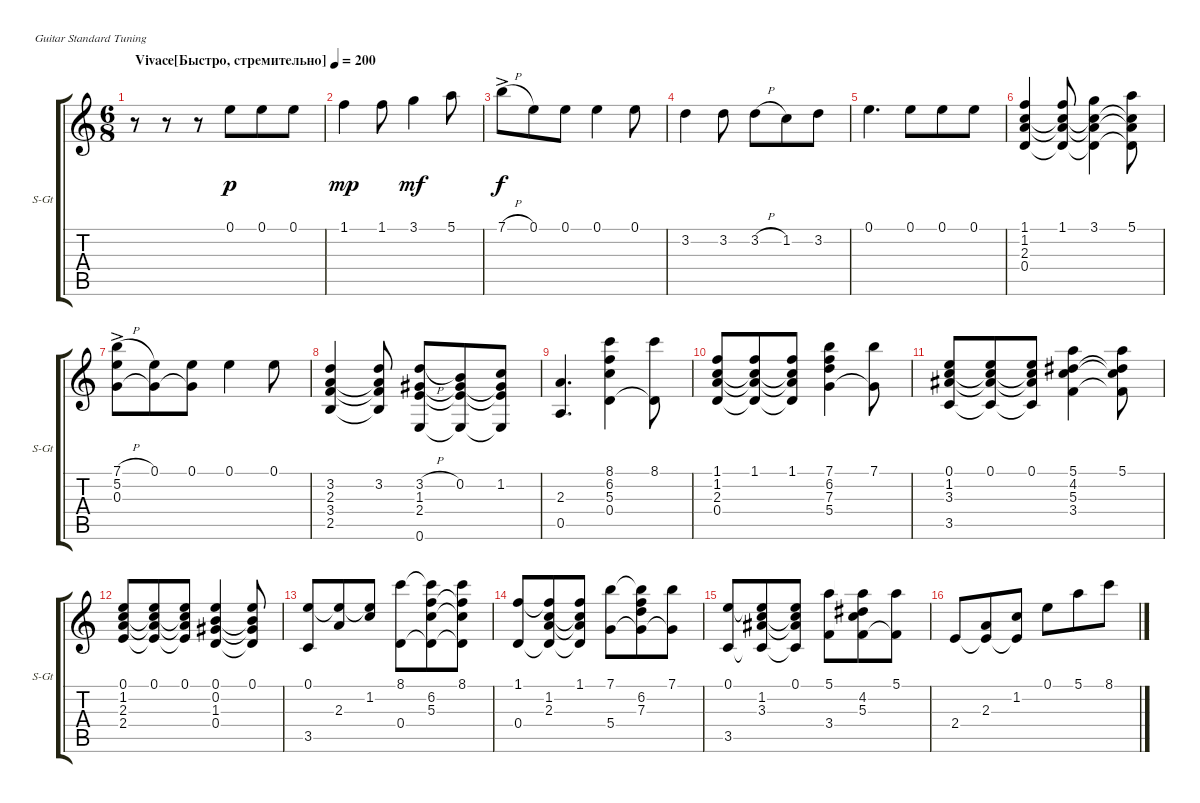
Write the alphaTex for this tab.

\bracketExtendMode groupsimilarinstruments
\useSystemSignSeparator
\singleTrackTrackNamePolicy allsystems
\multiTrackTrackNamePolicy allsystems
\firstSystemTrackNameOrientation horizontal
\otherSystemsTrackNameOrientation horizontal
\track ("Äîðîæêà 1" "S-Gt") {instrument acousticguitarsteel}
\staff {score tabs}
\tuning (E4 B3 G3 D3 A2 E2)
\ts (6 8)
\beaming (8 3 3)
\tempo (200 "Vivace[Быстро, стремительно]")
\clef g2
\ks c
r.8{dy p instrument acousticguitarsteel} r.8 r.8 0.1.8 0.1.8 0.1.8 |
1.1.4{dy mp} 1.1.8 3.1.4{dy mf} 5.1.8 |
7.1{h ac}.8{dy f} 0.1.8 0.1.8 0.1.4 0.1.8 |
3.2.4 3.2.8 3.2{h}.8 1.2.8 3.2.8 |
0.1.4{d} 0.1.8 0.1.8 0.1.8 |
(1.1 1.2 2.3 0.4).4 (1.1 1.2{t} 2.3{t} 0.4{t}).8 (3.1 1.2{t} 2.3{t} 0.4{t}).4 (5.1 1.2{t} 2.3{t} 0.4{t}).8 |
(7.1{h ac} 5.2 0.3).8 (0.1 0.3{t}).8 (0.1 0.3{t}).8 0.1.4 0.1.8 |
(3.2 2.3 3.4 2.5).4 (3.2 2.3{t} 3.4{t} 2.5{t}).8 (3.2{h} 1.3 2.4 0.6).8 (0.2 1.3{t} 2.4{t} 0.6{t}).8 (1.2 1.3{t} 2.4{t} 0.6{t}).8 |
(2.3 0.5).4{d} (8.1 6.2 5.3 0.4).4 (8.1 0.4{t}).8 |
(1.1 1.2 2.3 0.4).8 (1.1 1.2{t} 2.3{t} 0.4{t}).8 (1.1 1.2{t} 2.3{t} 0.4{t}).8 (7.1 6.2 7.3 5.4).4 (7.1 5.4{t}).8 |
(0.1 1.2 3.3 3.5).8 (0.1 1.2{t} 3.3{t} 3.5{t}).8 (0.1 1.2{t} 3.3{t} 3.5{t}).8 (5.1 4.2 5.3 3.4).4 (5.1 4.2{t} 5.3{t} 3.4{t}).8 |
(0.1 1.2 2.3 2.4).8 (0.1 1.2{t} 2.3{t} 2.4{t}).8 (0.1 1.2{t} 2.3{t} 2.4{t}).8 (0.1 0.2 1.3 0.4).4 (0.1 0.2{t} 1.3{t} 0.4{t}).8 |
(0.1 3.5).8 (0.1{t} 2.3).8 (0.1{t} 1.2).8 (8.1 0.4).8 (8.1{t} 6.2 5.3 0.4{t}).8 (8.1 6.2{t} 5.3{t} 0.4{t}).8 |
(1.1 0.4).8 (1.1{t} 1.2 2.3 0.4{t}).8 (1.1 1.2{t} 2.3{t} 0.4{t}).8 (7.1 5.4).8 (7.1{t} 6.2 7.3 5.4{t}).8 (7.1 5.4{t}).8 |
(0.1 3.5).8 (0.1{t} 1.2 3.3 3.5{t}).8 (0.1 1.2{t} 3.3{t} 3.5{t}).8 (5.1 3.4).8 (5.1{t} 4.2 5.3 3.4{t}).8 (5.1 3.4{t}).8 |
2.4.8 (2.3 2.4{t}).8 (1.2 2.4{t}).8 0.1.8 5.1.8 8.1.8
